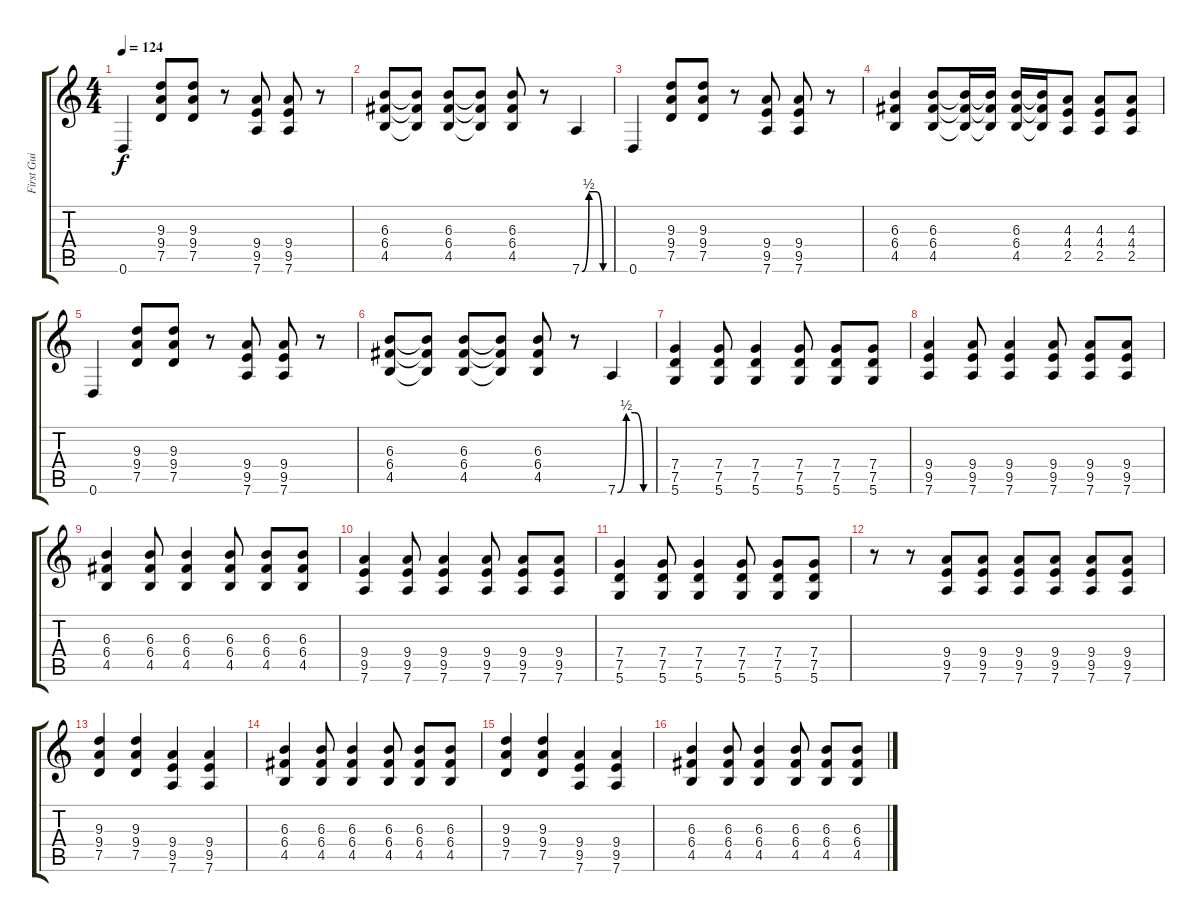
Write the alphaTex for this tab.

\track (" First Guitar" " First Gui") {instrument overdrivenguitar}
\staff {score tabs}
\tuning (D4 A3 F3 C3 G2 D2) {hide}
\ts (4 4)
\tempo 124
\clef g2
\ks c
0.6.4{dy f} (9.3 9.4 7.5).8 (9.3 9.4 7.5).8 r.8 (9.4 9.5 7.6).8 (9.4 9.5 7.6).8 r.8 |
(6.3 6.4 4.5).8 (6.3{t} 6.4{t} 4.5{t}).8 (6.3 6.4 4.5).8 (6.3{t} 6.4{t} 4.5{t}).8 (6.3 6.4 4.5).8 r.8 7.6{be (custom 0 0 15 2 30 2 45 0 60 0)}.4 |
0.6.4 (9.3 9.4 7.5).8 (9.3 9.4 7.5).8 r.8 (9.4 9.5 7.6).8 (9.4 9.5 7.6).8 r.8 |
(6.3 6.4 4.5).4 (6.3 6.4 4.5).8 (6.3{t} 6.4{t} 4.5{t}).16 (6.3{t} 6.4{t} 4.5{t}).16 (6.3 6.4 4.5).16 (6.3{t} 6.4{t} 4.5{t}).16 (4.3 4.4 2.5).8 (4.3 4.4 2.5).8 (4.3 4.4 2.5).8 |
0.6.4 (9.3 9.4 7.5).8 (9.3 9.4 7.5).8 r.8 (9.4 9.5 7.6).8 (9.4 9.5 7.6).8 r.8 |
(6.3 6.4 4.5).8 (6.3{t} 6.4{t} 4.5{t}).8 (6.3 6.4 4.5).8 (6.3{t} 6.4{t} 4.5{t}).8 (6.3 6.4 4.5).8 r.8 7.6{be (custom 0 0 15 2 30 2 45 0 60 0)}.4 |
(7.4 7.5 5.6).4{volume 13} (7.4 7.5 5.6).8 (7.4 7.5 5.6).4 (7.4 7.5 5.6).8 (7.4 7.5 5.6).8 (7.4 7.5 5.6).8 |
(9.4 9.5 7.6).4 (9.4 9.5 7.6).8 (9.4 9.5 7.6).4 (9.4 9.5 7.6).8 (9.4 9.5 7.6).8 (9.4 9.5 7.6).8 |
(6.3 6.4 4.5).4 (6.3 6.4 4.5).8 (6.3 6.4 4.5).4 (6.3 6.4 4.5).8 (6.3 6.4 4.5).8 (6.3 6.4 4.5).8 |
(9.4 9.5 7.6).4 (9.4 9.5 7.6).8 (9.4 9.5 7.6).4 (9.4 9.5 7.6).8 (9.4 9.5 7.6).8 (9.4 9.5 7.6).8 |
(7.4 7.5 5.6).4 (7.4 7.5 5.6).8 (7.4 7.5 5.6).4 (7.4 7.5 5.6).8 (7.4 7.5 5.6).8 (7.4 7.5 5.6).8 |
r.8 r.8 (9.4 9.5 7.6).8 (9.4 9.5 7.6).8 (9.4 9.5 7.6).8 (9.4 9.5 7.6).8 (9.4 9.5 7.6).8 (9.4 9.5 7.6).8 |
(9.3 9.4 7.5).4 (9.3 9.4 7.5).4 (9.4 9.5 7.6).4 (9.4 9.5 7.6).4 |
(6.3 6.4 4.5).4 (6.3 6.4 4.5).8 (6.3 6.4 4.5).4 (6.3 6.4 4.5).8 (6.3 6.4 4.5).8 (6.3 6.4 4.5).8 |
(9.3 9.4 7.5).4 (9.3 9.4 7.5).4 (9.4 9.5 7.6).4 (9.4 9.5 7.6).4 |
(6.3 6.4 4.5).4 (6.3 6.4 4.5).8 (6.3 6.4 4.5).4 (6.3 6.4 4.5).8 (6.3 6.4 4.5).8 (6.3 6.4 4.5).8
